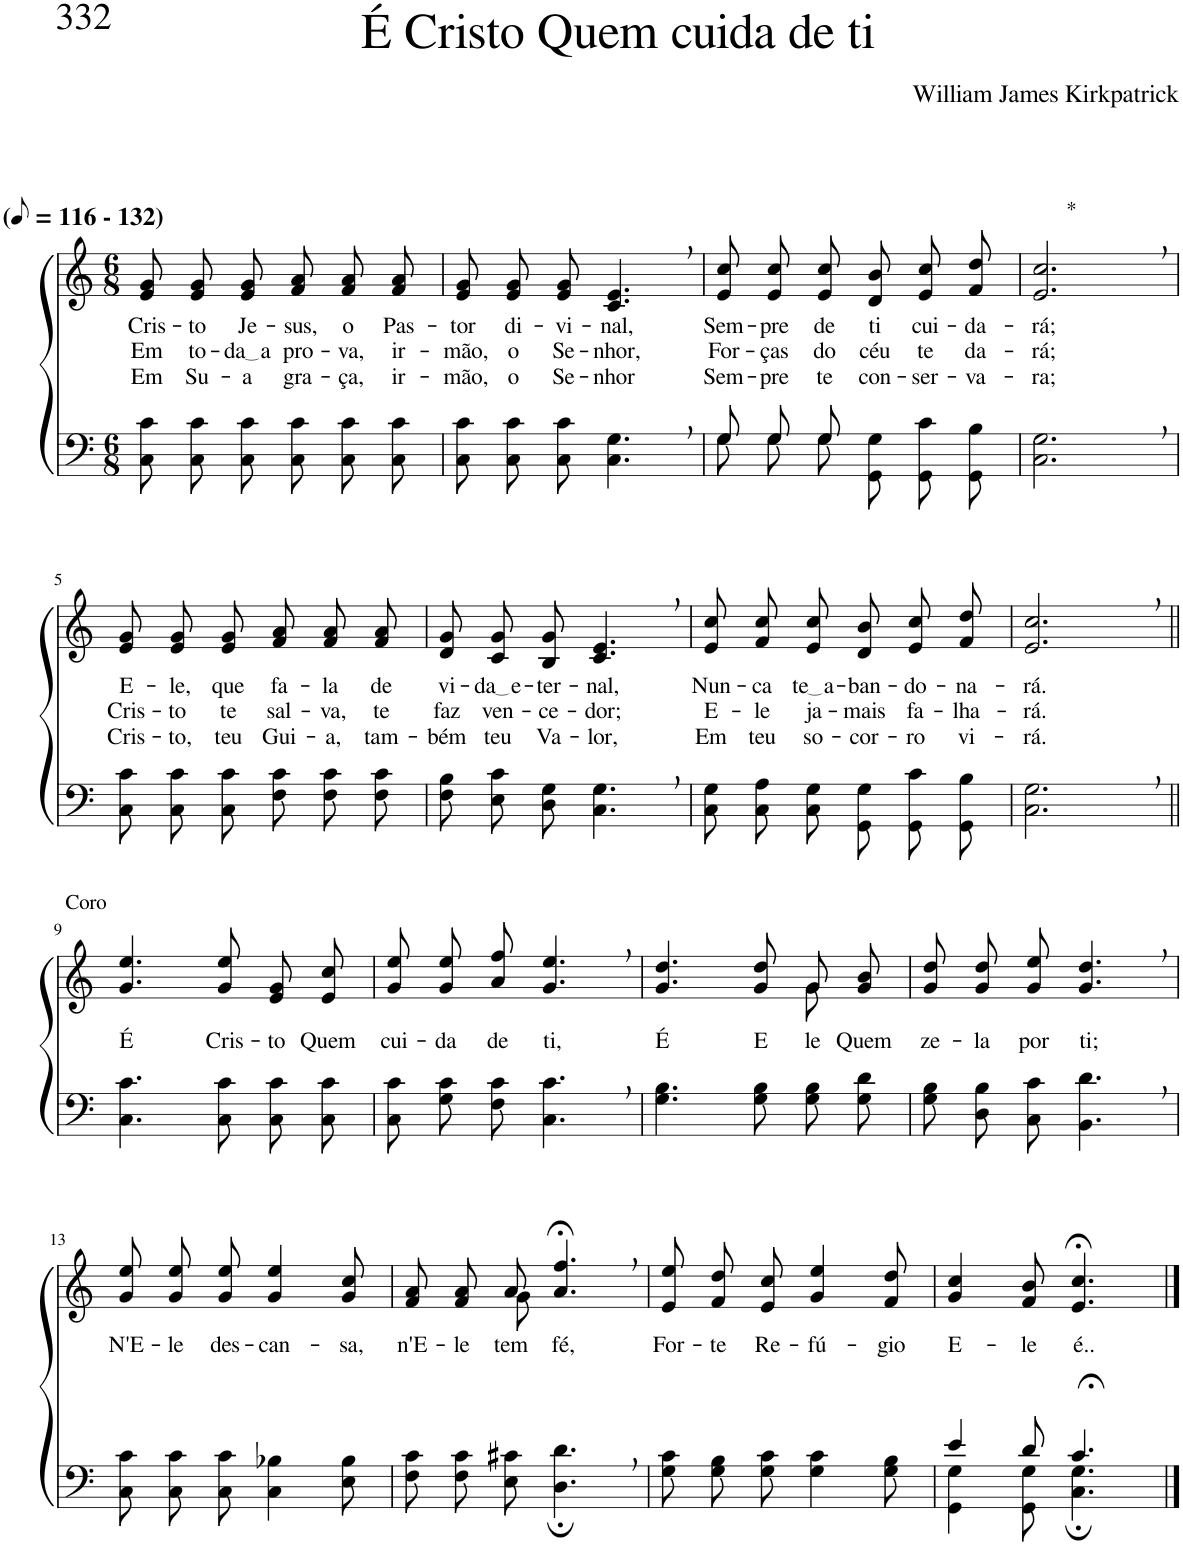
**kern	**kern	**text	**text	**text
*part2	*part1	*part1	*part1	*part1
*staff2	*staff1	*staff1	*staff1	*staff1
*I"Parte III e IV	*I"Parte I e II	*	*	*
*clefF4	*clefG2	*	*	*
*Trd1c2	*Trd1c2	*	*	*
*k[]	*k[]	*	*	*
*M6/8	*M6/8	*	*	*
*MM58	*MM58	*	*	*
=1	=1	=1	=1	=1
!	!LO:TX:a:B:t=(	!	!	!
!	!LO:TX:a:B:t=- 132)	!	!	!
!	!	!LO:LY:b	!LO:LY:b	!LO:LY:b
8C\ 8c\L	8e/ 8g/L	Cris-	Em	Em
!	!	!LO:LY:b	!LO:LY:b	!LO:LY:b
8C\ 8c\	8e/ 8g/	-to	to-	Su-
!	!	!LO:LY:b	!LO:LY:b	!LO:LY:b
8C\ 8c\J	8e/ 8g/J	Je-	da a	-a
!	!	!LO:LY:b	!LO:LY:b	!LO:LY:b
8C\ 8c\L	8f/ 8a/L	-sus,	pro-	gra-
!	!	!LO:LY:b	!LO:LY:b	!LO:LY:b
8C\ 8c\	8f/ 8a/	o	-va,	-ça,
!	!	!LO:LY:b	!LO:LY:b	!LO:LY:b
8C\ 8c\J	8f/ 8a/J	Pas-	ir-	ir-
=2	=2	=2	=2	=2
!	!	!LO:LY:b	!LO:LY:b	!LO:LY:b
8C\ 8c\L	8e/ 8g/L	-tor	-mão,	-mão,
!	!	!LO:LY:b	!LO:LY:b	!LO:LY:b
8C\ 8c\	8e/ 8g/	di-	o	o
!	!	!LO:LY:b	!LO:LY:b	!LO:LY:b
8C\ 8c\J	8e/ 8g/J	-vi-	Se-	Se-
!	!	!LO:LY:b	!LO:LY:b	!LO:LY:b
4.C\, 4.G\,	4.c/, 4.e/,	-nal,	-nhor,	-nhor
=3	=3	=3	=3	=3
*^	*	*	*	*
!	!	!	!LO:LY:b	!LO:LY:b	!LO:LY:b
8G/L	8G\L	8e/ 8cc/L	Sem-	For-	Sem-
!	!	!	!LO:LY:b	!LO:LY:b	!LO:LY:b
8G/	8G\	8e/ 8cc/	-pre	-ças	-pre
!	!	!	!LO:LY:b	!LO:LY:b	!LO:LY:b
8G/J	8G\J	8e/ 8cc/J	de	do	te
!	!	!	!LO:LY:b	!LO:LY:b	!LO:LY:b
4.ryy	8GG\ 8G\L	8d/ 8b/L	ti	céu	con-
!	!	!	!LO:LY:b	!LO:LY:b	!LO:LY:b
.	8GG\ 8c\	8e/ 8cc/	cui-	te	-ser-
!	!	!	!LO:LY:b	!LO:LY:b	!LO:LY:b
.	8GG\ 8B\J	8f/ 8dd/J	-da-	da-	-va-
=4	=4	=4	=4	=4	=4
!	!	!LO:TX:a:t=*	!	!	!
!	!	!	!LO:LY:b	!LO:LY:b	!LO:LY:b
*v	*v	*	*	*	*
2.C\, 2.G\,	2.e/, 2.cc/,	-rá;	-rá;	-ra;
!!LO:LB:g=z
=5	=5	=5	=5	=5
!	!	!LO:LY:b	!LO:LY:b	!LO:LY:b
8C\ 8c\L	8e/ 8g/L	E-	Cris-	Cris-
!	!	!LO:LY:b	!LO:LY:b	!LO:LY:b
8C\ 8c\	8e/ 8g/	-le,	-to	-to,
!	!	!LO:LY:b	!LO:LY:b	!LO:LY:b
8C\ 8c\J	8e/ 8g/J	que	te	teu
!	!	!LO:LY:b	!LO:LY:b	!LO:LY:b
8F\ 8c\L	8f/ 8a/L	fa-	sal-	Gui-
!	!	!LO:LY:b	!LO:LY:b	!LO:LY:b
8F\ 8c\	8f/ 8a/	-la	-va,	-a,
!	!	!LO:LY:b	!LO:LY:b	!LO:LY:b
8F\ 8c\J	8f/ 8a/J	de	te	tam-
=6	=6	=6	=6	=6
!	!	!LO:LY:b	!LO:LY:b	!LO:LY:b
8F\ 8B\L	8d/ 8g/L	vi-	faz	-bém
!	!	!LO:LY:b	!LO:LY:b	!LO:LY:b
8E\ 8c\	8c/ 8g/	da e	ven-	teu
!	!	!LO:LY:b	!LO:LY:b	!LO:LY:b
8D\ 8G\J	8B/ 8g/J	-ter-	-ce-	Va-
!	!	!LO:LY:b	!LO:LY:b	!LO:LY:b
4.C\, 4.G\,	4.c/, 4.e/,	-nal,	-dor;	-lor,
=7	=7	=7	=7	=7
!	!	!LO:LY:b	!LO:LY:b	!LO:LY:b
8C\ 8G\L	8e/ 8cc/L	Nun-	E-	Em
!	!	!LO:LY:b	!LO:LY:b	!LO:LY:b
8C\ 8A\	8f/ 8cc/	-ca	-le	teu
!	!	!LO:LY:b	!LO:LY:b	!LO:LY:b
8C\ 8G\J	8e/ 8cc/J	te a	ja-	so-
!	!	!LO:LY:b	!LO:LY:b	!LO:LY:b
8GG\ 8G\L	8d/ 8b/L	-ban-	-mais	-cor-
!	!	!LO:LY:b	!LO:LY:b	!LO:LY:b
8GG\ 8c\	8e/ 8cc/	-do-	fa-	-ro
!	!	!LO:LY:b	!LO:LY:b	!LO:LY:b
8GG\ 8B\J	8f/ 8dd/J	-na-	-lha-	vi-
=8	=8	=8	=8	=8
!	!	!LO:LY:b	!LO:LY:b	!LO:LY:b
2.C\, 2.G\,	2.e/, 2.cc/,	-rá.	-rá.	-rá.
!!LO:LB:g=z
=9||	=9||	=9||	=9||	=9||
!	!LO:TX:a:t=Coro	!	!	!
!	!	!LO:LY:b	!	!
4.C\ 4.c\	4.g/ 4.ee/	É	.	.
!	!	!LO:LY:b	!	!
8C\ 8c\L	8g/ 8ee/L	Cris-	.	.
!	!	!LO:LY:b	!	!
8C\ 8c\	8e/ 8g/	-to	.	.
!	!	!LO:LY:b	!	!
8C\ 8c\J	8e/ 8cc/J	Quem	.	.
=10	=10	=10	=10	=10
!	!	!LO:LY:b	!	!
8C\ 8c\L	8g\ 8ee\L	cui-	.	.
!	!	!LO:LY:b	!	!
8G\ 8c\	8g\ 8ee\	-da	.	.
!	!	!LO:LY:b	!	!
8F\ 8c\J	8a\ 8ff\J	de	.	.
!	!	!LO:LY:b	!	!
4.C\, 4.c\,	4.g/, 4.ee/,	ti,	.	.
=11	=11	=11	=11	=11
!	!	!LO:LY:b	!	!
*	*^	*	*	*
4.G\ 4.B\	4.g/ 4.dd/	2ryy	É	.	.
!	!	!	!LO:LY:b	!	!
8G\ 8B\L	8g/ 8dd/L	.	E-	.	.
!	!	!	!LO:LY:b	!	!
8G\ 8B\	8g/	8g\	-le	.	.
!	!	!	!LO:LY:b	!	!
8G\ 8d\J	8g/ 8b/J	8ryy	Quem	.	.
=12	=12	=12	=12	=12	=12
!	!	!	!LO:LY:b	!	!
*	*v	*v	*	*	*
8G\ 8B\L	8g\ 8dd\L	ze-	.	.
!	!	!LO:LY:b	!	!
8D\ 8B\	8g\ 8dd\	-la	.	.
!	!	!LO:LY:b	!	!
8C\ 8c\J	8g\ 8ee\J	por	.	.
!	!	!LO:LY:b	!	!
4.BB\, 4.d\,	4.g/, 4.dd/,	ti;	.	.
!!LO:LB:g=z
=13	=13	=13	=13	=13
!	!	!LO:LY:b	!	!
8C\ 8c\L	8g\ 8ee\L	N'E-	.	.
!	!	!LO:LY:b	!	!
8C\ 8c\	8g\ 8ee\	-le	.	.
!	!	!LO:LY:b	!	!
8C\ 8c\J	8g\ 8ee\J	des-	.	.
!	!	!LO:LY:b	!	!
4C\ 4B-X\	4g/ 4ee/	-can-	.	.
!	!	!LO:LY:b	!	!
8E\ 8B-\	8g/ 8cc/	-sa,	.	.
=14	=14	=14	=14	=14
!	!	!LO:LY:b	!	!
*	*^	*	*	*
8F\ 8c\L	8f/ 8a/L	4ryy	n'E-	.	.
!	!	!	!LO:LY:b	!	!
8F\ 8c\	8f/ 8a/	.	-le	.	.
!	!	!	!LO:LY:b	!	!
8E\ 8c#X\J	8a/J	8g\	tem	.	.
!	!	!	!LO:LY:b	!	!
4.D\;, 4.d\;,	4.a/;<, 4.ff/;<,	4.ryy	fé,	.	.
=15	=15	=15	=15	=15	=15
!	!	!	!LO:LY:b	!	!
*	*v	*v	*	*	*
8G\ 8c\L	8e/ 8ee/L	For-	.	.
!	!	!LO:LY:b	!	!
8G\ 8B\	8f/ 8dd/	-te	.	.
!	!	!LO:LY:b	!	!
8G\ 8c\J	8e/ 8cc/J	Re-	.	.
!	!	!LO:LY:b	!	!
4G\ 4c\	4g/ 4ee/	-fú-	.	.
!	!	!LO:LY:b	!	!
8G\ 8B\	8f/ 8dd/	-gio	.	.
=16	=16	=16	=16	=16
*^	*	*	*	*
!	!	!	!LO:LY:b	!	!
4e/	4GG\ 4G\	4g/ 4cc/	E-	.	.
!	!	!	!LO:LY:b	!	!
8d/	8GG\ 8G\	8f/ 8b/	-le	.	.
!	!	!	!LO:LY:b	!	!
4.c;</	4.C\; 4.G\;	4.e/;< 4.cc/;<	é..	.	.
*v	*v	*	*	*	*
==	==	==	==	==
*-	*-	*-	*-	*-
